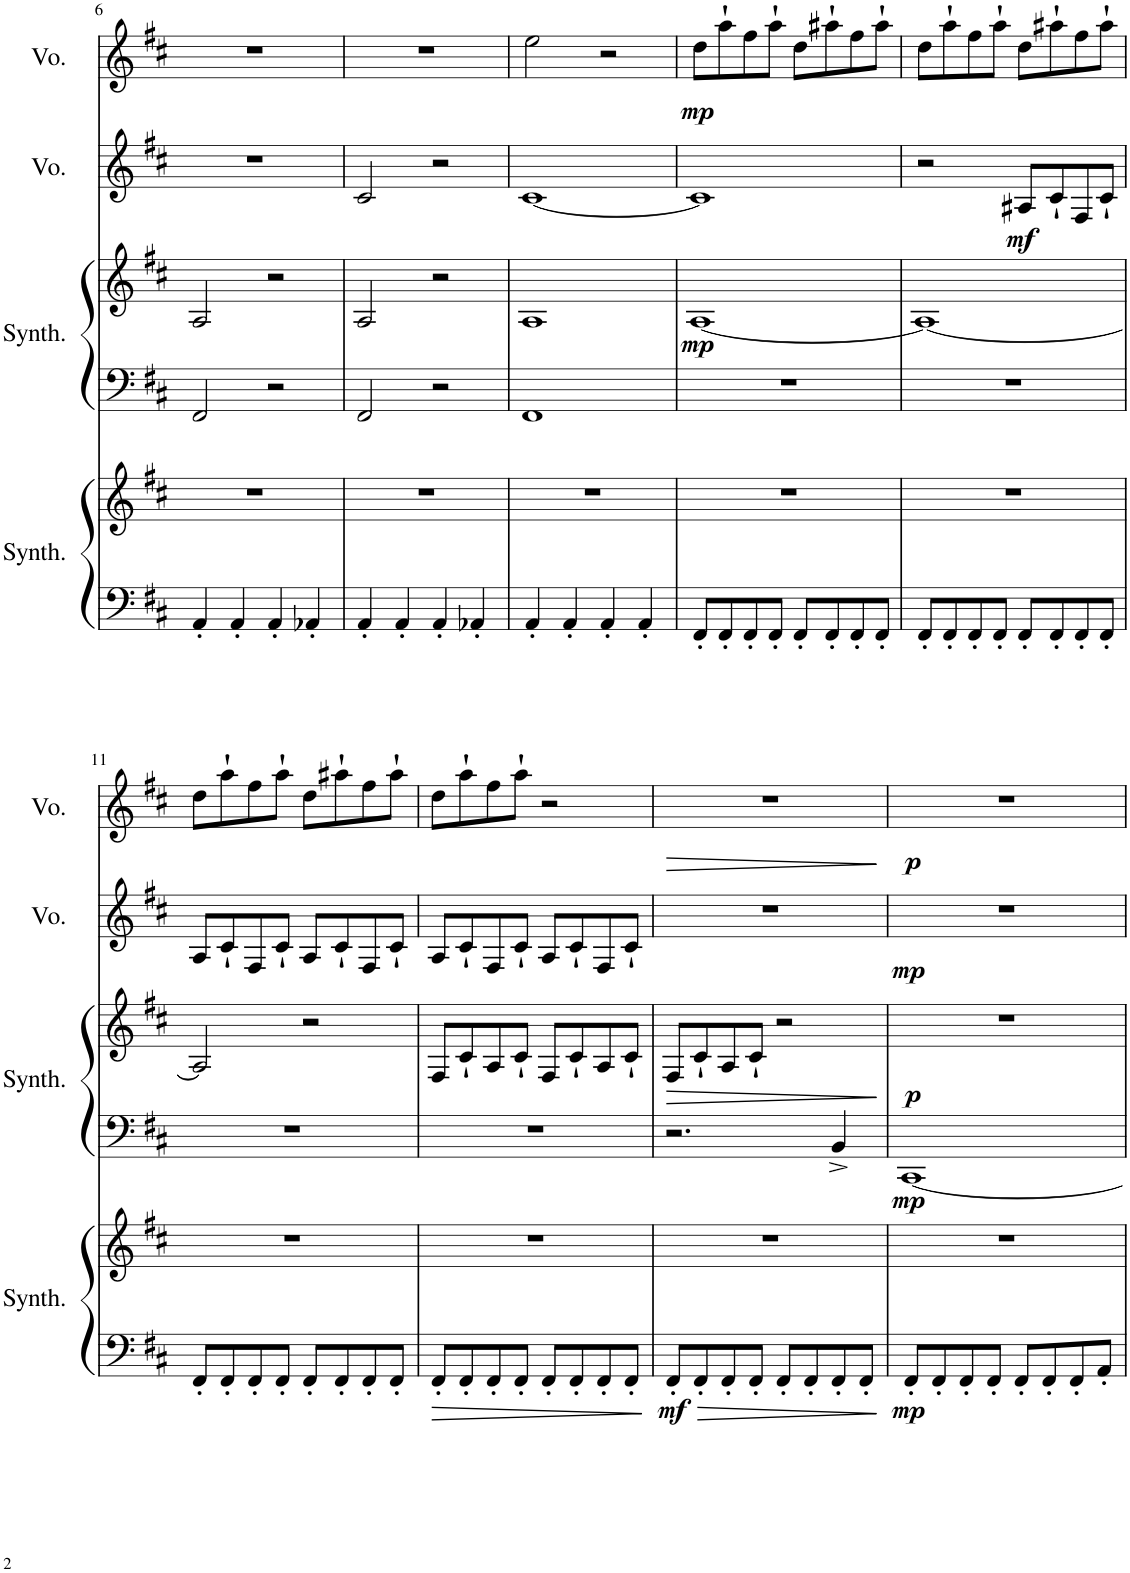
**kern	**kern	**dynam	**kern	**kern	**dynam	**kern	**dynam	**kern	**dynam
*part4	*part4	*part4	*part3	*part3	*part3	*part2	*part2	*part1	*part1
*staff6	*staff5	*staff5/6	*staff4	*staff3	*staff3/4	*staff2	*staff2	*staff1	*staff1
*I"Bass Synthesizer	*	*	*I"String Synthesizer	*	*	*I"Voice	*	*I"Voice	*
*I'Synth.	*	*	*I'Synth.	*	*	*I'Vo.	*	*I'Vo.	*
!!LO:PB:g=z
*clefF4	*clefG2	*	*clefF4	*clefG2	*	*clefG2	*	*clefG2	*
*k[f#c#]	*k[f#c#]	*	*k[f#c#]	*k[f#c#]	*	*k[f#c#]	*	*k[f#c#]	*
*M4/4	*M4/4	*	*M4/4	*M4/4	*	*M4/4	*	*M4/4	*
=6	=6	=6	=6	=6	=6	=6	=6	=6	=6
4AA'/	1r	.	2FF#/	2A/	.	1r	.	1r	.
4AA'/	.	.	.	.	.	.	.	.	.
4AA'/	.	.	2r	2r	.	.	.	.	.
4AA-X'/	.	.	.	.	.	.	.	.	.
=7	=7	=7	=7	=7	=7	=7	=7	=7	=7
4AA'/	1r	.	2FF#/	2A/	.	2c#/	.	1r	.
4AA'/	.	.	.	.	.	.	.	.	.
4AA'/	.	.	2r	2r	.	2r	.	.	.
4AA-X'/	.	.	.	.	.	.	.	.	.
=8	=8	=8	=8	=8	=8	=8	=8	=8	=8
4AA'/	1r	.	1FF#	1A	.	[1c#	.	2ee\	.
4AA'/	.	.	.	.	.	.	.	.	.
4AA'/	.	.	.	.	.	.	.	2r	.
4AA'/	.	.	.	.	.	.	.	.	.
=9	=9	=9	=9	=9	=9	=9	=9	=9	=9
!	!	!	!	!	!LO:DY:b	!	!	!	!LO:DY:b
8FF#'/L	1r	.	1r	[1A	mp	1c#]	.	8dd\L	mp
8FF#'/	.	.	.	.	.	.	.	8aa`\	.
8FF#'/	.	.	.	.	.	.	.	8ff#\	.
8FF#'/J	.	.	.	.	.	.	.	8aa`\J	.
8FF#'/L	.	.	.	.	.	.	.	8dd\L	.
8FF#'/	.	.	.	.	.	.	.	8aa#X`\	.
8FF#'/	.	.	.	.	.	.	.	8ff#\	.
8FF#'/J	.	.	.	.	.	.	.	8aa#`\J	.
=10	=10	=10	=10	=10	=10	=10	=10	=10	=10
8FF#'/L	1r	.	1r	1A_	.	2r	.	8dd\L	.
8FF#'/	.	.	.	.	.	.	.	8aa`\	.
8FF#'/	.	.	.	.	.	.	.	8ff#\	.
8FF#'/J	.	.	.	.	.	.	.	8aa`\J	.
!	!	!	!	!	!	!	!LO:DY:b	!	!
8FF#'/L	.	.	.	.	.	8A#X/L	mf	8dd\L	.
8FF#'/	.	.	.	.	.	8c#`/	.	8aa#X`\	.
8FF#'/	.	.	.	.	.	8F#/	.	8ff#\	.
8FF#'/J	.	.	.	.	.	8c#`/J	.	8aa#`\J	.
!!LO:LB:g=z
=11	=11	=11	=11	=11	=11	=11	=11	=11	=11
8FF#'/L	1r	.	1r	2A/]	.	8A/L	.	8dd\L	.
8FF#'/	.	.	.	.	.	8c#`/	.	8aa`\	.
8FF#'/	.	.	.	.	.	8F#/	.	8ff#\	.
8FF#'/J	.	.	.	.	.	8c#`/J	.	8aa`\J	.
8FF#'/L	.	.	.	2r	.	8A/L	.	8dd\L	.
8FF#'/	.	.	.	.	.	8c#`/	.	8aa#X`\	.
8FF#'/	.	.	.	.	.	8F#/	.	8ff#\	.
8FF#'/J	.	.	.	.	.	8c#`/J	.	8aa#`\J	.
=12	=12	=12	=12	=12	=12	=12	=12	=12	=12
8FF#'/L	1r	.	1r	8F#/L	.	8A/L	.	8dd\L	.
8FF#'/	.	.	.	8c#`/	.	8c#`/	.	8aa`\	.
8FF#'/	.	.	.	8A/	.	8F#/	.	8ff#\	.
8FF#'/J	.	.	.	8c#`/J	.	8c#`/J	.	8aa`\J	.
8FF#'/L	.	.	.	8F#/L	.	8A/L	.	2r	.
8FF#'/	.	.	.	8c#`/	.	8c#`/	.	.	.
8FF#'/	.	.	.	8A/	.	8F#/	.	.	.
8FF#'/J	.	.	.	8c#`/J	.	8c#`/J	.	.	.
=13	=13	=13	=13	=13	=13	=13	=13	=13	=13
!	!	!LO:DY:b=2	!	!	!LO:HP:b	!	!	!	!LO:HP:b
8FF#'/L	1r	mf	2.r	8F#/L	>	1r	.	1r	>
8FF#'/	.	.	.	8c#`/	.	.	.	.	.
8FF#'/	.	.	.	8A/	.	.	.	.	.
8FF#'/J	.	.	.	8c#`/J	.	.	.	.	.
8FF#'/L	.	.	.	2r	.	.	.	.	.
8FF#'/	.	.	.	.	.	.	.	.	.
8FF#'/	.	.	4BB^/	.	.	.	.	.	.
8FF#'/J	.	.	.	.	.	.	.	.	.
.	.	.	.	.	]	.	.	.	]
=14	=14	=14	=14	=14	=14	=14	=14	=14	=14
!	!	!LO:DY:b=2	!	!	!LO:DY:b=2	!	!	!	!
!	!	!	!	!	!LO:DY:n=1:b	!	!LO:DY:b	!	!LO:DY:b
8FF#'/L	1r	mp	[1CC#	1r	mp p	1r	mp	1r	p
8FF#'/	.	.	.	.	.	.	.	.	.
8FF#'/	.	.	.	.	.	.	.	.	.
8FF#'/J	.	.	.	.	.	.	.	.	.
8FF#'/L	.	.	.	.	.	.	.	.	.
8FF#'/	.	.	.	.	.	.	.	.	.
8FF#'/	.	.	.	.	.	.	.	.	.
8AA'/J	.	.	.	.	.	.	.	.	.
=	=	=	=	=	=	=	=	=	=
*-	*-	*-	*-	*-	*-	*-	*-	*-	*-
